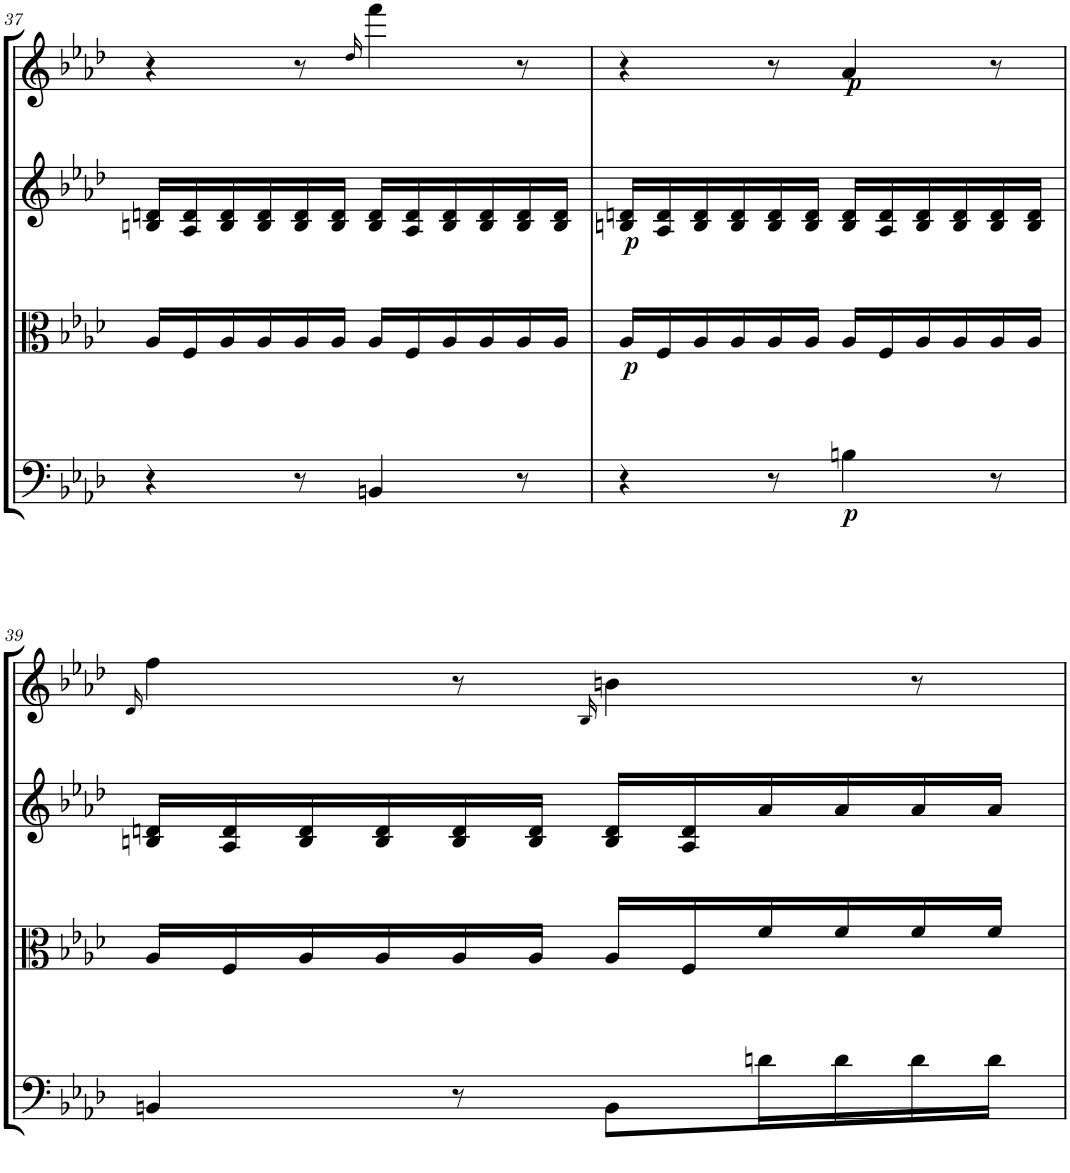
**kern	**dynam	**kern	**dynam	**kern	**dynam	**kern	**dynam
*part4	*part4	*part3	*part3	*part2	*part2	*part1	*part1
*staff4	*staff4	*staff3	*staff3	*staff2	*staff2	*staff1	*staff1
*I"Cello	*	*I"Viola	*	*I"2nd Violin	*	*I"1st Violin	*
*	*	*I'Vla	*	*I'Vln	*	*I'Vln	*
!!LO:PB:g=z
*clefF4	*	*clefC3	*	*clefG2	*	*clefG2	*
*k[b-e-a-d-]	*	*k[b-e-a-d-]	*	*k[b-e-a-d-]	*	*k[b-e-a-d-]	*
*M6/8	*	*M6/8	*	*M6/8	*	*M6/8	*
=37	=37	=37	=37	=37	=37	=37	=37
4r	.	16A-/LL	.	16Bn/ 16dn/LL	.	4r	.
.	.	16F/	.	16A-/ 16d/	.	.	.
.	.	16A-/	.	16B/ 16d/	.	.	.
.	.	16A-/	.	16B/ 16d/	.	.	.
8r	.	16A-/	.	16B/ 16d/	.	8r	.
.	.	16A-/JJ	.	16B/ 16d/JJ	.	.	.
.	.	.	.	.	.	16qdd-/	.
4BBn/	.	16A-/LL	.	16B/ 16d/LL	.	4fff\	.
.	.	16F/	.	16A-/ 16d/	.	.	.
.	.	16A-/	.	16B/ 16d/	.	.	.
.	.	16A-/	.	16B/ 16d/	.	.	.
8r	.	16A-/	.	16B/ 16d/	.	8r	.
.	.	16A-/JJ	.	16B/ 16d/JJ	.	.	.
=38	=38	=38	=38	=38	=38	=38	=38
!	!	!	!LO:DY:b	!	!LO:DY:b	!	!
4r	.	16A-/LL	p	16Bn/ 16dn/LL	p	4r	.
.	.	16F/	.	16A-/ 16d/	.	.	.
.	.	16A-/	.	16B/ 16d/	.	.	.
.	.	16A-/	.	16B/ 16d/	.	.	.
8r	.	16A-/	.	16B/ 16d/	.	8r	.
.	.	16A-/JJ	.	16B/ 16d/JJ	.	.	.
!	!LO:DY:b	!	!	!	!	!	!LO:DY:a
4Bn\	p	16A-/LL	.	16B/ 16d/LL	.	4a-/	p
.	.	16F/	.	16A-/ 16d/	.	.	.
.	.	16A-/	.	16B/ 16d/	.	.	.
.	.	16A-/	.	16B/ 16d/	.	.	.
8r	.	16A-/	.	16B/ 16d/	.	8r	.
.	.	16A-/JJ	.	16B/ 16d/JJ	.	.	.
!!LO:LB:g=z
=39	=39	=39	=39	=39	=39	=39	=39
.	.	.	.	.	.	16qd-/	.
4BBn/	.	16A-/LL	.	16Bn/ 16dn/LL	.	4ff\	.
.	.	16F/	.	16A-/ 16d/	.	.	.
.	.	16A-/	.	16B/ 16d/	.	.	.
.	.	16A-/	.	16B/ 16d/	.	.	.
8r	.	16A-/	.	16B/ 16d/	.	8r	.
.	.	16A-/JJ	.	16B/ 16d/JJ	.	.	.
.	.	.	.	.	.	16qB-/	.
8BB\L	.	16A-/LL	.	16B/ 16d/LL	.	4bn\	.
.	.	16F/	.	16A-/ 16d/	.	.	.
16dn\L	.	16f/	.	16a-/	.	.	.
16d\	.	16f/	.	16a-/	.	.	.
16d\	.	16f/	.	16a-/	.	8r	.
16d\JJ	.	16f/JJ	.	16a-/JJ	.	.	.
=	=	=	=	=	=	=	=
*-	*-	*-	*-	*-	*-	*-	*-
